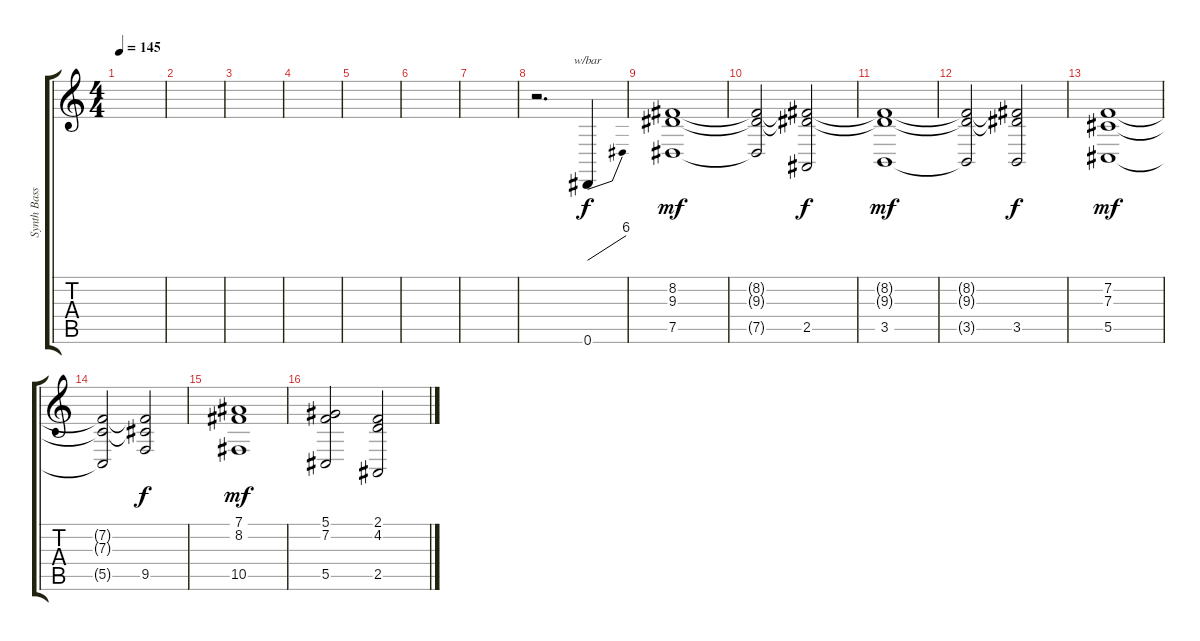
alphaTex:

\track ("Synth Bass" "Synth Bass") {instrument synthbrass2}
\staff {score tabs}
\tuning (Eb4 Bb3 Gb3 Db3 Ab2 Eb2) {hide}
\ts (4 4)
\tempo 145
\clef g2
\ks c
|
|
|
|
|
|
|
r.2{d} 0.6.4{tbe (dive default 0 0 60 24)} |
(8.2 9.3 7.5).1{dy mf} |
(8.2{t} 9.3{t} 7.5{t}).2 (8.2{t} 9.3{t} 2.5).2{dy f} |
(8.2{t} 9.3{t} 3.5).1{dy mf} |
(8.2{t} 9.3{t} 3.5{t}).2 (8.2{t} 9.3{t} 3.5).2{dy f} |
(7.2 7.3 5.5).1{dy mf} |
(7.2{t} 7.3{t} 5.5{t}).2 (7.2{t} 7.3{t} 9.5).2{dy f} |
(7.1 8.2 10.5).1{dy mf} |
(5.1 7.2 5.5).2 (2.1 4.2 2.5).2
